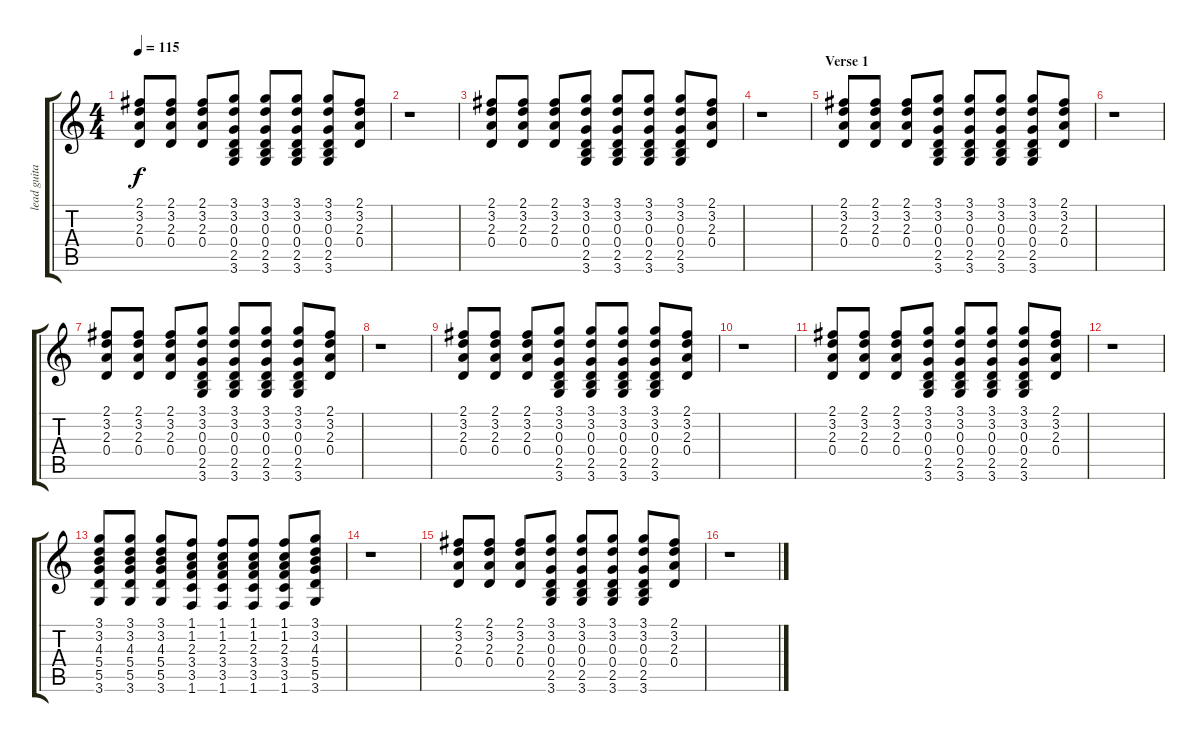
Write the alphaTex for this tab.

\track ("lead guitar - breiti" "lead guita") {instrument distortionguitar}
\staff {score tabs}
\tuning (E4 B3 G3 D3 A2 E2) {hide}
\ts (4 4)
\tempo 115
\clef g2
\ks c
(2.1 3.2 2.3 0.4).8{dy f instrument distortionguitar} (2.1 3.2 2.3 0.4).8 (2.1 3.2 2.3 0.4).8 (3.1 3.2 0.3 0.4 2.5 3.6).8 (3.1 3.2 0.3 0.4 2.5 3.6).8 (3.1 3.2 0.3 0.4 2.5 3.6).8 (3.1 3.2 0.3 0.4 2.5 3.6).8 (2.1 3.2 2.3 0.4).8 |
r.1 |
(2.1 3.2 2.3 0.4).8 (2.1 3.2 2.3 0.4).8 (2.1 3.2 2.3 0.4).8 (3.1 3.2 0.3 0.4 2.5 3.6).8 (3.1 3.2 0.3 0.4 2.5 3.6).8 (3.1 3.2 0.3 0.4 2.5 3.6).8 (3.1 3.2 0.3 0.4 2.5 3.6).8 (2.1 3.2 2.3 0.4).8 |
r.1 |
\section ("" "Verse 1")
(2.1 3.2 2.3 0.4).8{volume 10 balance 3} (2.1 3.2 2.3 0.4).8 (2.1 3.2 2.3 0.4).8 (3.1 3.2 0.3 0.4 2.5 3.6).8 (3.1 3.2 0.3 0.4 2.5 3.6).8 (3.1 3.2 0.3 0.4 2.5 3.6).8 (3.1 3.2 0.3 0.4 2.5 3.6).8 (2.1 3.2 2.3 0.4).8 |
r.1 |
(2.1 3.2 2.3 0.4).8 (2.1 3.2 2.3 0.4).8 (2.1 3.2 2.3 0.4).8 (3.1 3.2 0.3 0.4 2.5 3.6).8 (3.1 3.2 0.3 0.4 2.5 3.6).8 (3.1 3.2 0.3 0.4 2.5 3.6).8 (3.1 3.2 0.3 0.4 2.5 3.6).8 (2.1 3.2 2.3 0.4).8 |
r.1 |
(2.1 3.2 2.3 0.4).8 (2.1 3.2 2.3 0.4).8 (2.1 3.2 2.3 0.4).8 (3.1 3.2 0.3 0.4 2.5 3.6).8 (3.1 3.2 0.3 0.4 2.5 3.6).8 (3.1 3.2 0.3 0.4 2.5 3.6).8 (3.1 3.2 0.3 0.4 2.5 3.6).8 (2.1 3.2 2.3 0.4).8 |
r.1 |
(2.1 3.2 2.3 0.4).8 (2.1 3.2 2.3 0.4).8 (2.1 3.2 2.3 0.4).8 (3.1 3.2 0.3 0.4 2.5 3.6).8 (3.1 3.2 0.3 0.4 2.5 3.6).8 (3.1 3.2 0.3 0.4 2.5 3.6).8 (3.1 3.2 0.3 0.4 2.5 3.6).8 (2.1 3.2 2.3 0.4).8 |
r.1 |
(3.1 3.2 4.3 5.4 5.5 3.6).8 (3.1 3.2 4.3 5.4 5.5 3.6).8 (3.1 3.2 4.3 5.4 5.5 3.6).8 (1.1 1.2 2.3 3.4 3.5 1.6).8 (1.1 1.2 2.3 3.4 3.5 1.6).8 (1.1 1.2 2.3 3.4 3.5 1.6).8 (1.1 1.2 2.3 3.4 3.5 1.6).8 (3.1 3.2 4.3 5.4 5.5 3.6).8 |
r.1 |
(2.1 3.2 2.3 0.4).8 (2.1 3.2 2.3 0.4).8 (2.1 3.2 2.3 0.4).8 (3.1 3.2 0.3 0.4 2.5 3.6).8 (3.1 3.2 0.3 0.4 2.5 3.6).8 (3.1 3.2 0.3 0.4 2.5 3.6).8 (3.1 3.2 0.3 0.4 2.5 3.6).8 (2.1 3.2 2.3 0.4).8 |
r.1
